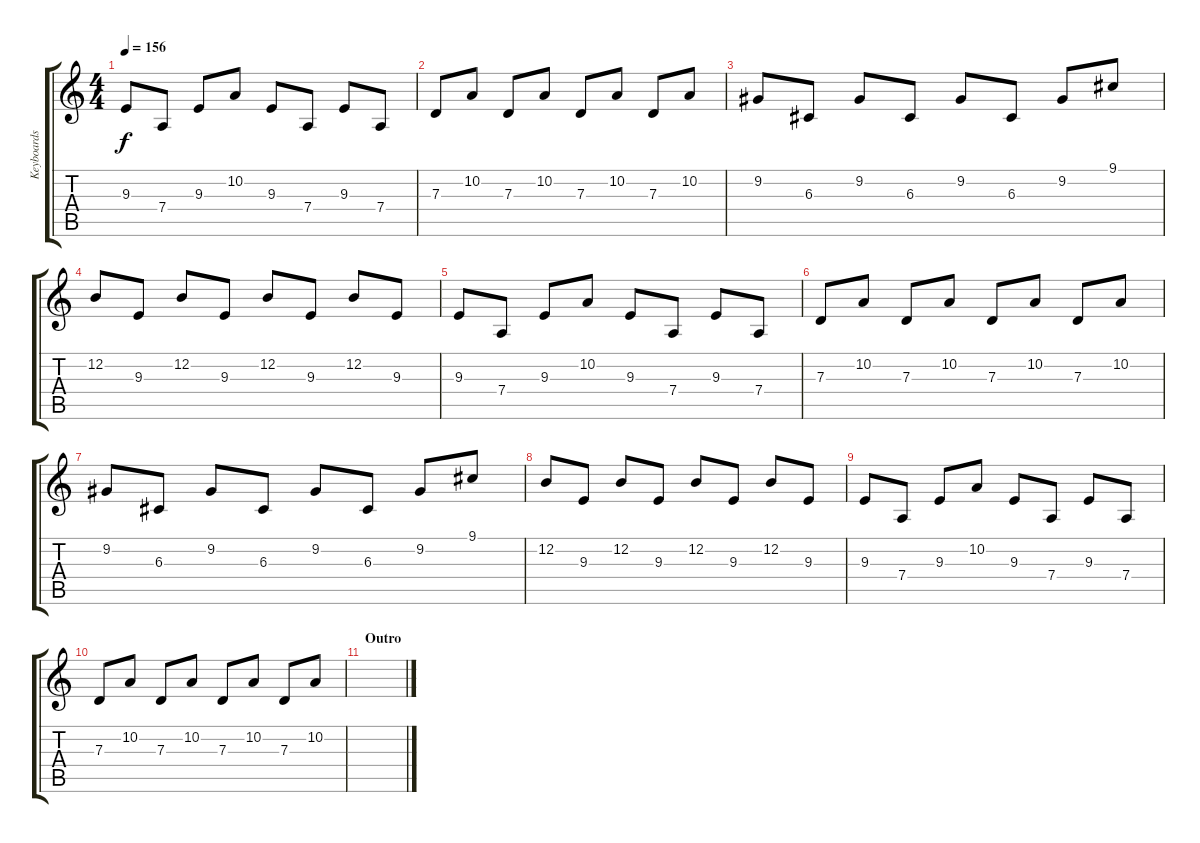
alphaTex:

\track ("Keyboards" "Keyboards") {instrument fx7echoes}
\staff {score tabs}
\tuning (E4 B3 G3 D3 A2 E2) {hide}
\ts (4 4)
\tempo 156
\clef g2
\ks c
9.3.8{dy f} 7.4.8 9.3.8 10.2.8 9.3.8 7.4.8 9.3.8 7.4.8 |
7.3.8 10.2.8 7.3.8 10.2.8 7.3.8 10.2.8 7.3.8 10.2.8 |
9.2.8{volume 13 instrument electricgrandpiano} 6.3.8 9.2.8 6.3.8 9.2.8 6.3.8 9.2.8 9.1.8 |
12.2.8 9.3.8 12.2.8 9.3.8 12.2.8 9.3.8 12.2.8 9.3.8 |
9.3.8 7.4.8 9.3.8 10.2.8 9.3.8 7.4.8 9.3.8 7.4.8 |
7.3.8 10.2.8 7.3.8 10.2.8 7.3.8 10.2.8 7.3.8 10.2.8 |
9.2.8 6.3.8 9.2.8 6.3.8 9.2.8 6.3.8 9.2.8 9.1.8 |
12.2.8 9.3.8 12.2.8 9.3.8 12.2.8 9.3.8 12.2.8 9.3.8 |
9.3.8 7.4.8 9.3.8 10.2.8 9.3.8 7.4.8 9.3.8 7.4.8 |
7.3.8 10.2.8 7.3.8 10.2.8 7.3.8 10.2.8 7.3.8 10.2.8 |
\section ("" "Outro")
